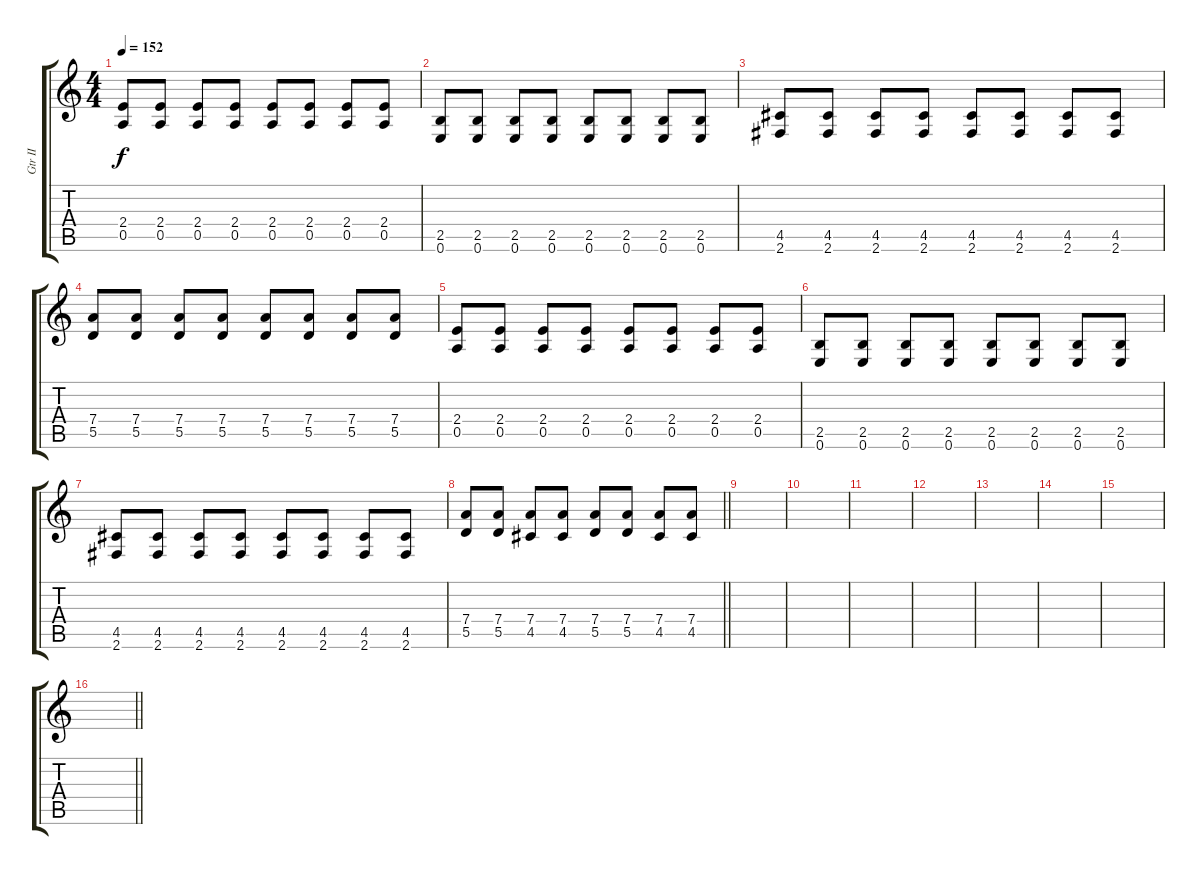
\track ("Gtr II" "Gtr II") {instrument distortionguitar}
\staff {score tabs}
\tuning (E4 B3 G3 D3 A2 E2) {hide}
\ts (4 4)
\tempo 152
\clef g2
\ks c
(2.4 0.5).8{dy f} (2.4 0.5).8 (2.4 0.5).8 (2.4 0.5).8 (2.4 0.5).8 (2.4 0.5).8 (2.4 0.5).8 (2.4 0.5).8 |
(2.5 0.6).8 (2.5 0.6).8 (2.5 0.6).8 (2.5 0.6).8 (2.5 0.6).8 (2.5 0.6).8 (2.5 0.6).8 (2.5 0.6).8 |
(4.5 2.6).8 (4.5 2.6).8 (4.5 2.6).8 (4.5 2.6).8 (4.5 2.6).8 (4.5 2.6).8 (4.5 2.6).8 (4.5 2.6).8 |
(7.4 5.5).8 (7.4 5.5).8 (7.4 5.5).8 (7.4 5.5).8 (7.4 5.5).8 (7.4 5.5).8 (7.4 5.5).8 (7.4 5.5).8 |
(2.4 0.5).8 (2.4 0.5).8 (2.4 0.5).8 (2.4 0.5).8 (2.4 0.5).8 (2.4 0.5).8 (2.4 0.5).8 (2.4 0.5).8 |
(2.5 0.6).8 (2.5 0.6).8 (2.5 0.6).8 (2.5 0.6).8 (2.5 0.6).8 (2.5 0.6).8 (2.5 0.6).8 (2.5 0.6).8 |
(4.5 2.6).8 (4.5 2.6).8 (4.5 2.6).8 (4.5 2.6).8 (4.5 2.6).8 (4.5 2.6).8 (4.5 2.6).8 (4.5 2.6).8 |
\barLineRight lightlight
(7.4 5.5).8 (7.4 5.5).8 (7.4 4.5).8 (7.4 4.5).8 (7.4 5.5).8 (7.4 5.5).8 (7.4 4.5).8 (7.4 4.5).8 |
|
|
|
|
|
|
|
\barLineRight lightlight
